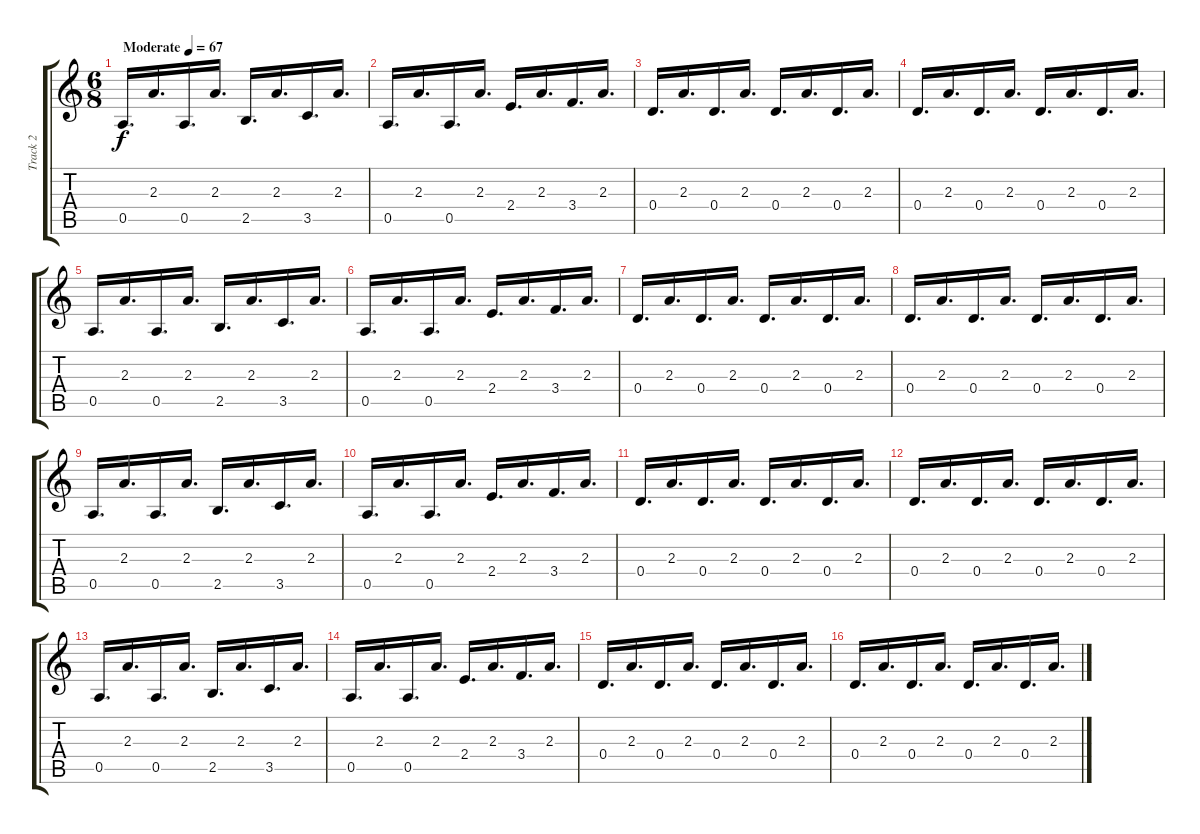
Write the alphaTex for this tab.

\track ("Track 2" "Track 2") {instrument acousticguitarsteel}
\staff {score tabs}
\tuning (E4 B3 G3 D3 A2 D2) {hide}
\ts (6 8)
\tempo (67 "Moderate")
\clef g2
\ks c
0.5.16{d dy f instrument acousticguitarsteel} 2.3.16{d} 0.5.16{d} 2.3.16{d} 2.5.16{d} 2.3.16{d} 3.5.16{d} 2.3.16{d} |
0.5.16{d} 2.3.16{d} 0.5.16{d} 2.3.16{d} 2.4.16{d} 2.3.16{d} 3.4.16{d} 2.3.16{d} |
0.4.16{d} 2.3.16{d} 0.4.16{d} 2.3.16{d} 0.4.16{d} 2.3.16{d} 0.4.16{d} 2.3.16{d} |
0.4.16{d} 2.3.16{d} 0.4.16{d} 2.3.16{d} 0.4.16{d} 2.3.16{d} 0.4.16{d} 2.3.16{d} |
0.5.16{d} 2.3.16{d} 0.5.16{d} 2.3.16{d} 2.5.16{d} 2.3.16{d} 3.5.16{d} 2.3.16{d} |
0.5.16{d} 2.3.16{d} 0.5.16{d} 2.3.16{d} 2.4.16{d} 2.3.16{d} 3.4.16{d} 2.3.16{d} |
0.4.16{d} 2.3.16{d} 0.4.16{d} 2.3.16{d} 0.4.16{d} 2.3.16{d} 0.4.16{d} 2.3.16{d} |
0.4.16{d} 2.3.16{d} 0.4.16{d} 2.3.16{d} 0.4.16{d} 2.3.16{d} 0.4.16{d} 2.3.16{d} |
0.5.16{d} 2.3.16{d} 0.5.16{d} 2.3.16{d} 2.5.16{d} 2.3.16{d} 3.5.16{d} 2.3.16{d} |
0.5.16{d} 2.3.16{d} 0.5.16{d} 2.3.16{d} 2.4.16{d} 2.3.16{d} 3.4.16{d} 2.3.16{d} |
0.4.16{d} 2.3.16{d} 0.4.16{d} 2.3.16{d} 0.4.16{d} 2.3.16{d} 0.4.16{d} 2.3.16{d} |
0.4.16{d} 2.3.16{d} 0.4.16{d} 2.3.16{d} 0.4.16{d} 2.3.16{d} 0.4.16{d} 2.3.16{d} |
0.5.16{d} 2.3.16{d} 0.5.16{d} 2.3.16{d} 2.5.16{d} 2.3.16{d} 3.5.16{d} 2.3.16{d} |
0.5.16{d} 2.3.16{d} 0.5.16{d} 2.3.16{d} 2.4.16{d} 2.3.16{d} 3.4.16{d} 2.3.16{d} |
0.4.16{d} 2.3.16{d} 0.4.16{d} 2.3.16{d} 0.4.16{d} 2.3.16{d} 0.4.16{d} 2.3.16{d} |
0.4.16{d} 2.3.16{d} 0.4.16{d} 2.3.16{d} 0.4.16{d} 2.3.16{d} 0.4.16{d} 2.3.16{d}
